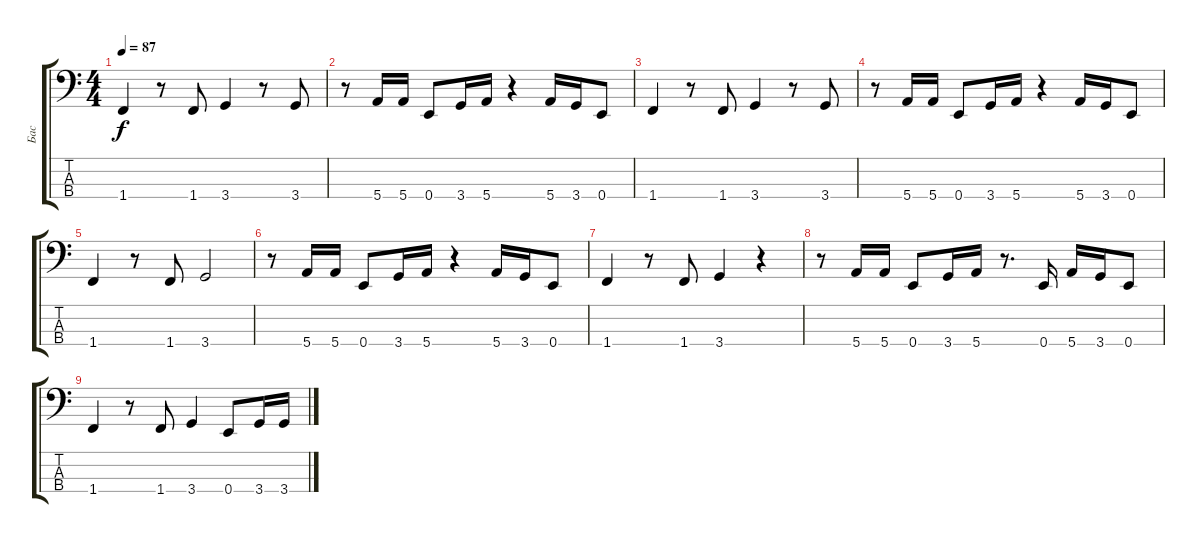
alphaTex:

\track ("Бас" "Бас") {instrument electricbassfinger}
\staff {score tabs}
\tuning (G2 D2 A1 E1) {hide}
\ts (4 4)
\tempo 87
\clef f4
\ks c
1.4.4{dy f} r.8 1.4.8 3.4.4 r.8 3.4.8 |
r.8 5.4.16 5.4.16 0.4.8 3.4.16 5.4.16 r.4 5.4.16 3.4.16 0.4.8 |
1.4.4 r.8 1.4.8 3.4.4 r.8 3.4.8 |
r.8 5.4.16 5.4.16 0.4.8 3.4.16 5.4.16 r.4 5.4.16 3.4.16 0.4.8 |
1.4.4 r.8 1.4.8 3.4.2 |
r.8 5.4.16 5.4.16 0.4.8 3.4.16 5.4.16 r.4 5.4.16 3.4.16 0.4.8 |
1.4.4 r.8 1.4.8 3.4.4 r.4 |
r.8 5.4.16 5.4.16 0.4.8 3.4.16 5.4.16 r.8{d} 0.4.16 5.4.16 3.4.16 0.4.8 |
1.4.4 r.8 1.4.8 3.4.4 0.4.8 3.4.16 3.4.16
